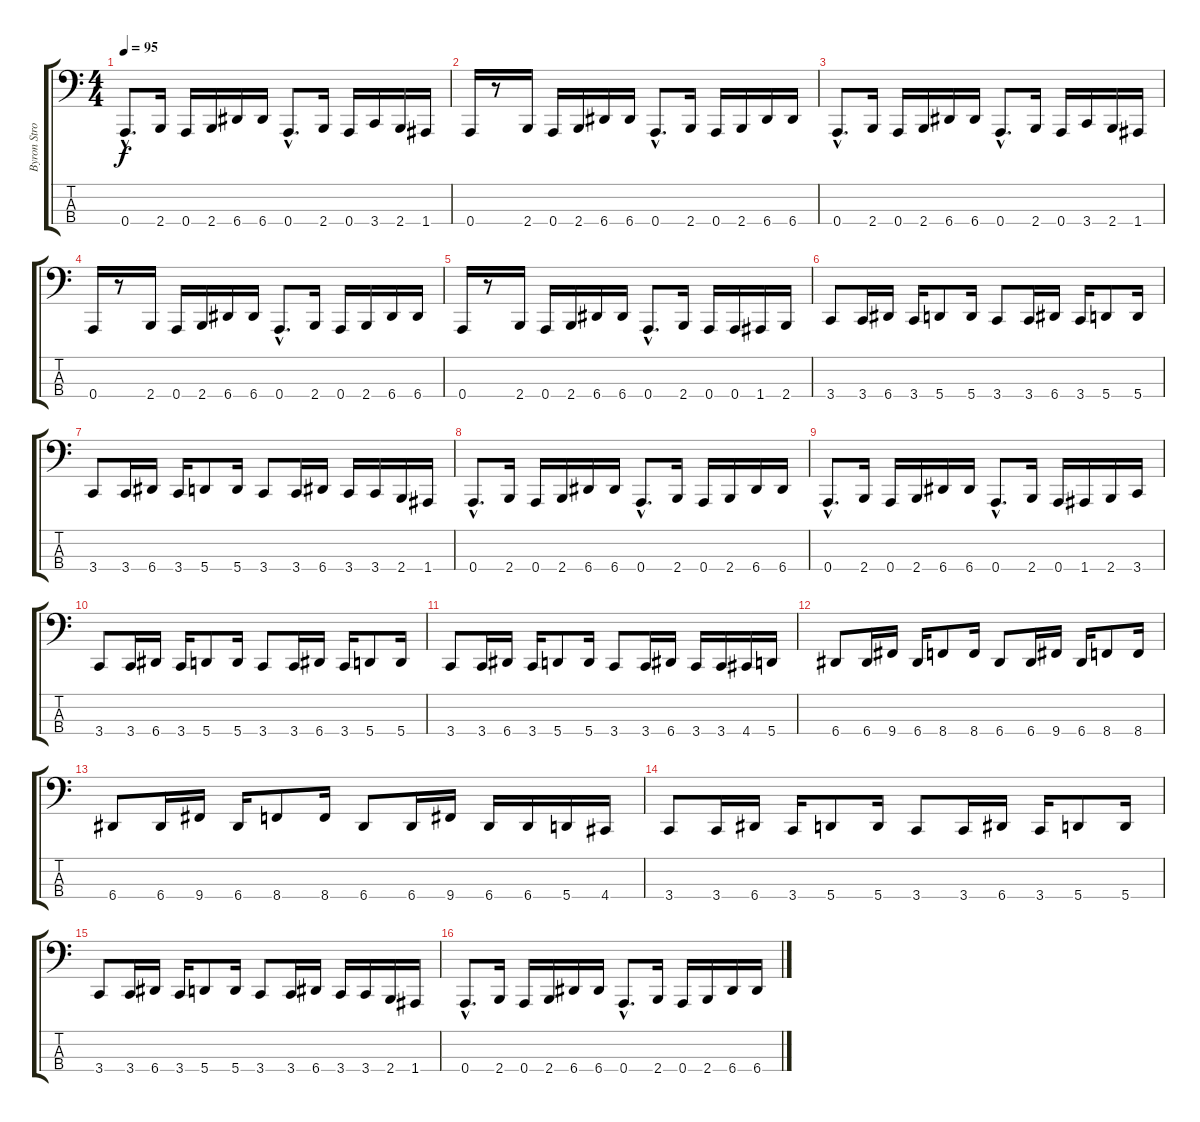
\track ("Byron Stroud" "Byron Stro") {instrument electricbasspick}
\staff {score tabs}
\tuning (E2 A1 A1 A0) {hide}
\ts (4 4)
\tempo 95
\clef f4
\ks c
0.4{hac}.8{d dy f} 2.4.16 0.4.16 2.4.16 6.4.16 6.4.16 0.4{hac}.8{d} 2.4.16 0.4.16 3.4.16 2.4.16 1.4.16 |
0.4.16 r.8 2.4.16 0.4.16 2.4.16 6.4.16 6.4.16 0.4{hac}.8{d} 2.4.16 0.4.16 2.4.16 6.4.16 6.4.16 |
0.4{hac}.8{d} 2.4.16 0.4.16 2.4.16 6.4.16 6.4.16 0.4{hac}.8{d} 2.4.16 0.4.16 3.4.16 2.4.16 1.4.16 |
0.4.16 r.8 2.4.16 0.4.16 2.4.16 6.4.16 6.4.16 0.4{hac}.8{d} 2.4.16 0.4.16 2.4.16 6.4.16 6.4.16 |
0.4.16 r.8 2.4.16 0.4.16 2.4.16 6.4.16 6.4.16 0.4{hac}.8{d} 2.4.16 0.4.16 0.4.16 1.4.16 2.4.16 |
3.4.8 3.4.16 6.4.16 3.4.16 5.4.8 5.4.16 3.4.8 3.4.16 6.4.16 3.4.16 5.4.8 5.4.16 |
3.4.8 3.4.16 6.4.16 3.4.16 5.4.8 5.4.16 3.4.8 3.4.16 6.4.16 3.4.16 3.4.16 2.4.16 1.4.16 |
0.4{hac}.8{d} 2.4.16 0.4.16 2.4.16 6.4.16 6.4.16 0.4{hac}.8{d} 2.4.16 0.4.16 2.4.16 6.4.16 6.4.16 |
0.4{hac}.8{d} 2.4.16 0.4.16 2.4.16 6.4.16 6.4.16 0.4{hac}.8{d} 2.4.16 0.4.16 1.4.16 2.4.16 3.4.16 |
3.4.8 3.4.16 6.4.16 3.4.16 5.4.8 5.4.16 3.4.8 3.4.16 6.4.16 3.4.16 5.4.8 5.4.16 |
3.4.8 3.4.16 6.4.16 3.4.16 5.4.8 5.4.16 3.4.8 3.4.16 6.4.16 3.4.16 3.4.16 4.4.16 5.4.16 |
6.4.8 6.4.16 9.4.16 6.4.16 8.4.8 8.4.16 6.4.8 6.4.16 9.4.16 6.4.16 8.4.8 8.4.16 |
6.4.8 6.4.16 9.4.16 6.4.16 8.4.8 8.4.16 6.4.8 6.4.16 9.4.16 6.4.16 6.4.16 5.4.16 4.4.16 |
3.4.8 3.4.16 6.4.16 3.4.16 5.4.8 5.4.16 3.4.8 3.4.16 6.4.16 3.4.16 5.4.8 5.4.16 |
3.4.8 3.4.16 6.4.16 3.4.16 5.4.8 5.4.16 3.4.8 3.4.16 6.4.16 3.4.16 3.4.16 2.4.16 1.4.16 |
0.4{hac}.8{d} 2.4.16 0.4.16 2.4.16 6.4.16 6.4.16 0.4{hac}.8{d} 2.4.16 0.4.16 2.4.16 6.4.16 6.4.16
